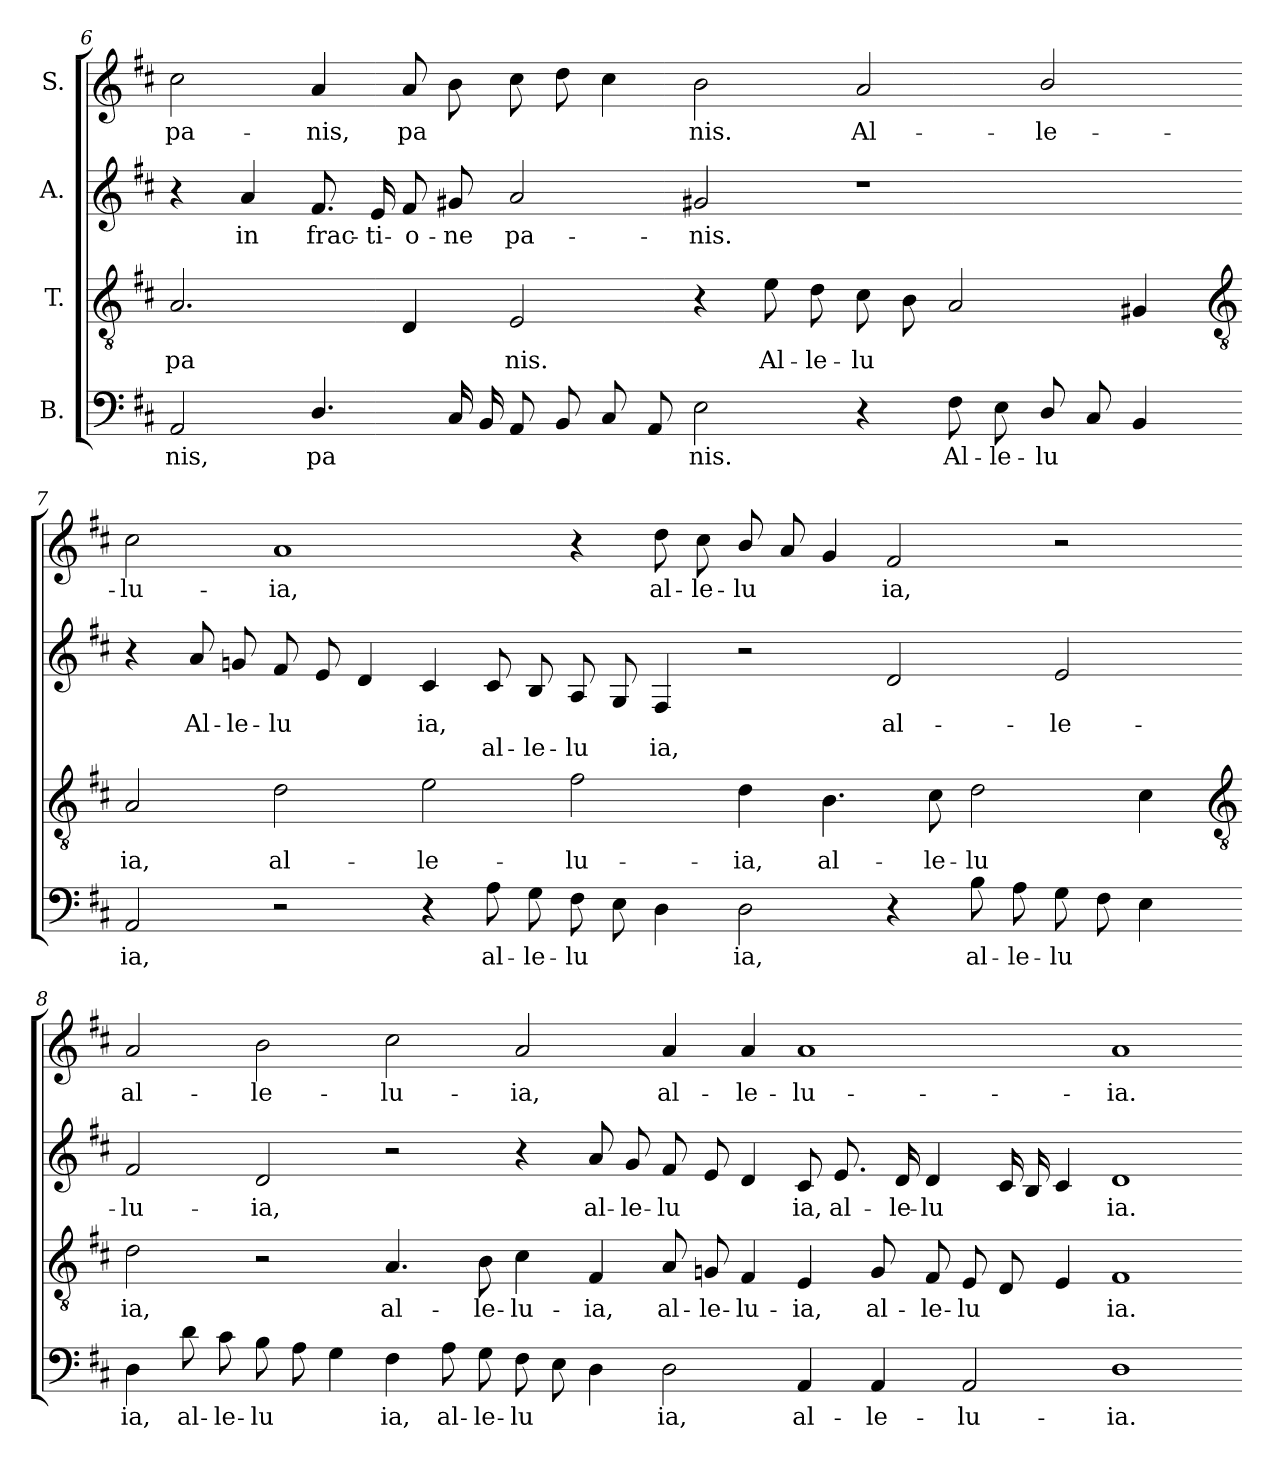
**kern	**text	**kern	**text	**kern	**text	**text	**kern	**text
*part4	*part4	*part3	*part3	*part2	*part2	*part2	*part1	*part1
*staff4	*staff4	*staff3	*staff3	*staff2	*staff2	*staff2	*staff1	*staff1
*I"B.	*	*I"T.	*	*I"A.	*	*	*I"S.	*
!!LO:LB:g=z
*clefF4	*	*clefGv2	*	*clefG2	*	*	*clefG2	*
*k[f#c#]	*	*k[f#c#]	*	*k[f#c#]	*	*	*k[f#c#]	*
*D:	*	*D:	*	*D:	*	*	*D:	*
=6	=6	=6	=6	=6	=6	=6	=6	=6
!	!LO:LY:b	!	!LO:LY:b	!	!	!	!	!LO:LY:b
2AA	-nis,	2.A	pa	4r	.	.	2cc#	pa-
!	!	!	!	!	!LO:LY:b	!	!	!
.	.	.	.	4a	in	.	.	.
!	!LO:LY:b	!	!	!	!LO:LY:b	!	!	!LO:LY:b
4.D/	pa	.	.	8.f#	frac-	.	4a	-nis,
!	!	!	!	!	!LO:LY:b	!	!	!
.	.	.	.	16e	-ti-	.	.	.
!	!	!	!	!	!LO:LY:b	!	!	!LO:LY:b
.	.	4D	.	8f#	-o-	.	8a	pa
!	!	!	!	!	!LO:LY:b	!	!	!
16C#	.	.	.	8g#X	-ne	.	8b	.
16BB	.	.	.	.	.	.	.	.
!	!	!	!LO:LY:b	!	!LO:LY:b	!	!	!
8AA	.	2E	nis.	2a	pa-	.	8cc#	.
8BB	.	.	.	.	.	.	8dd	.
8C#	.	.	.	.	.	.	4cc#	.
8AA	.	.	.	.	.	.	.	.
!	!LO:LY:b	!	!	!	!LO:LY:b	!	!	!LO:LY:b
2E	nis.	4r	.	2g#X	-nis.	.	2b	nis.
!	!	!	!LO:LY:b	!	!	!	!	!
.	.	8e	Al-	.	.	.	.	.
!	!	!	!LO:LY:b	!	!	!	!	!
.	.	8d	-le-	.	.	.	.	.
!	!	!	!LO:LY:b	!	!	!	!	!LO:LY:b
4r	.	8c#	-lu	1r	.	.	2a	Al-
.	.	8B	.	.	.	.	.	.
!	!LO:LY:b	!	!	!	!	!	!	!
8F#	Al-	2A	.	.	.	.	.	.
!	!LO:LY:b	!	!	!	!	!	!	!
8E	-le-	.	.	.	.	.	.	.
!	!LO:LY:b	!	!	!	!	!	!	!LO:LY:b
8D/	-lu	.	.	.	.	.	2b/	-le-
8C#	.	.	.	.	.	.	.	.
4BB	.	4G#X	.	.	.	.	.	.
!!LO:LB:g=z
=7-	=7-	=7-	=7-	=7-	=7-	=7-	=7-	=7-
*	*	*clefGv2	*	*	*	*	*	*
!	!LO:LY:b	!	!LO:LY:b	!	!	!	!	!LO:LY:b
2AA	ia,	2A	ia,	4r	.	.	2cc#	-lu-
!	!	!	!	!	!LO:LY:b	!	!	!
.	.	.	.	8a	Al-	.	.	.
!	!	!	!	!	!LO:LY:b	!	!	!
.	.	.	.	8g	-le-	.	.	.
!	!	!	!LO:LY:b	!	!LO:LY:b	!	!	!LO:LY:b
2r	.	2d	al-	8f#	-lu	.	1a	-ia,
.	.	.	.	8e	.	.	.	.
.	.	.	.	4d	.	.	.	.
!	!	!	!LO:LY:b	!	!LO:LY:b	!	!	!
4r	.	2e	-le-	4c#	ia,	.	.	.
!	!LO:LY:b	!	!	!	!	!LO:LY:b	!	!
8A	al-	.	.	8c#	.	al-	.	.
!	!LO:LY:b	!	!	!	!	!LO:LY:b	!	!
8G	-le-	.	.	8B	.	-le-	.	.
!	!LO:LY:b	!	!LO:LY:b	!	!	!LO:LY:b	!	!
8F#	-lu	2f#	-lu-	8A	.	-lu	4r	.
8E	.	.	.	8G	.	.	.	.
!	!	!	!	!	!	!LO:LY:b	!	!LO:LY:b
4D	.	.	.	4F#	.	ia,	8dd	al-
!	!	!	!	!	!	!	!	!LO:LY:b
.	.	.	.	.	.	.	8cc#	-le-
!	!LO:LY:b	!	!LO:LY:b	!	!	!	!	!LO:LY:b
2D	ia,	4d	-ia,	2r	.	.	8b/	-lu
.	.	.	.	.	.	.	8a	.
!	!	!	!LO:LY:b	!	!	!	!	!
.	.	4.B	al-	.	.	.	4g	.
!	!	!	!	!	!LO:LY:b	!	!	!LO:LY:b
4r	.	.	.	2d	al-	.	2f#	ia,
!	!	!	!LO:LY:b	!	!	!	!	!
.	.	8c#	-le-	.	.	.	.	.
!	!LO:LY:b	!	!LO:LY:b	!	!	!	!	!
8B	al-	2d	-lu	.	.	.	.	.
!	!LO:LY:b	!	!	!	!	!	!	!
8A	-le-	.	.	.	.	.	.	.
!	!LO:LY:b	!	!	!	!LO:LY:b	!	!	!
8G	-lu	.	.	2e	-le-	.	2r	.
8F#	.	.	.	.	.	.	.	.
4E	.	4c#	.	.	.	.	.	.
!!LO:LB:g=z
=8-	=8-	=8-	=8-	=8-	=8-	=8-	=8-	=8-
*	*	*clefGv2	*	*	*	*	*	*
!	!LO:LY:b	!	!LO:LY:b	!	!LO:LY:b	!	!	!LO:LY:b
4D	ia,	2d	ia,	2f#	-lu-	.	2a	al-
!	!LO:LY:b	!	!	!	!	!	!	!
8d	al-	.	.	.	.	.	.	.
!	!LO:LY:b	!	!	!	!	!	!	!
8c#	-le-	.	.	.	.	.	.	.
!	!LO:LY:b	!	!	!	!LO:LY:b	!	!	!LO:LY:b
8B	-lu	2r	.	2d	-ia,	.	2b	-le-
8A	.	.	.	.	.	.	.	.
4G	.	.	.	.	.	.	.	.
!	!LO:LY:b	!	!LO:LY:b	!	!	!	!	!LO:LY:b
4F#	ia,	4.A	al-	2r	.	.	2cc#	-lu-
!	!LO:LY:b	!	!	!	!	!	!	!
8A	al-	.	.	.	.	.	.	.
!	!LO:LY:b	!	!LO:LY:b	!	!	!	!	!
8G	-le-	8B	-le-	.	.	.	.	.
!	!LO:LY:b	!	!LO:LY:b	!	!	!	!	!LO:LY:b
8F#	-lu	4c#	-lu-	4r	.	.	2a	-ia,
8E	.	.	.	.	.	.	.	.
!	!	!	!LO:LY:b	!	!LO:LY:b	!	!	!
4D	.	4F#	-ia,	8a	al-	.	.	.
!	!	!	!	!	!LO:LY:b	!	!	!
.	.	.	.	8g	-le-	.	.	.
!	!LO:LY:b	!	!LO:LY:b	!	!LO:LY:b	!	!	!LO:LY:b
2D	ia,	8A	al-	8f#	-lu	.	4a	al-
!	!	!	!LO:LY:b	!	!	!	!	!
.	.	8G	-le-	8e	.	.	.	.
!	!	!	!LO:LY:b	!	!	!	!	!LO:LY:b
.	.	4F#	-lu-	4d	.	.	4a	-le-
!	!LO:LY:b	!	!LO:LY:b	!	!LO:LY:b	!	!	!LO:LY:b
4AA	al-	4E	-ia,	8c#	ia,	.	1a	-lu-
!	!	!	!	!	!LO:LY:b	!	!	!
.	.	.	.	8.e	al-	.	.	.
!	!LO:LY:b	!	!LO:LY:b	!	!	!	!	!
4AA	-le-	8G	al-	.	.	.	.	.
!	!	!	!	!	!LO:LY:b	!	!	!
.	.	.	.	16d	-le-	.	.	.
!	!	!	!LO:LY:b	!	!LO:LY:b	!	!	!
.	.	8F#	-le-	4d	-lu	.	.	.
!	!LO:LY:b	!	!LO:LY:b	!	!	!	!	!
2AA	-lu-	8E	-lu	.	.	.	.	.
.	.	8D	.	16c#	.	.	.	.
.	.	.	.	16B	.	.	.	.
.	.	4E	.	4c#	.	.	.	.
!	!LO:LY:b	!	!LO:LY:b	!	!LO:LY:b	!	!	!LO:LY:b
1D	-ia.	1F#	ia.	1d	ia.	.	1a	-ia.
=-	=-	=-	=-	=-	=-	=-	=-	=-
*-	*-	*-	*-	*-	*-	*-	*-	*-
